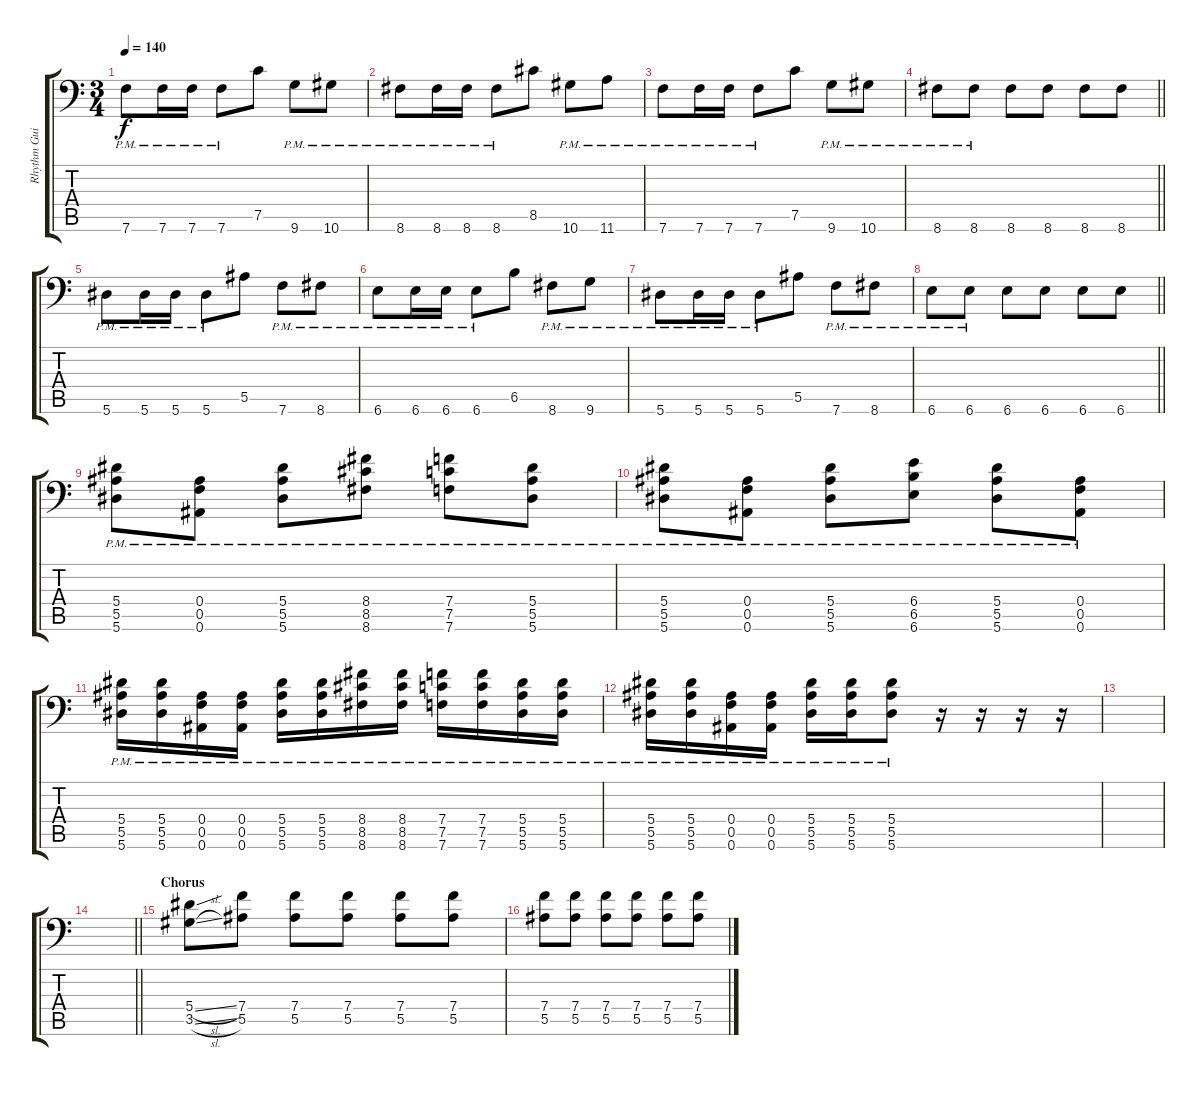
\track ("Rhythm Guitar" "Rhythm Gui") {instrument distortionguitar}
\staff {score tabs}
\tuning (C4 G3 Eb3 Bb2 F2 Bb1) {hide}
\ts (3 4)
\tempo 140
\clef f4
\ks c
7.6{pm}.8{dy f} 7.6{pm}.16 7.6{pm}.16 7.6{pm}.8 7.5.8 9.6{pm}.8 10.6{pm}.8 |
8.6{pm}.8 8.6{pm}.16 8.6{pm}.16 8.6{pm}.8 8.5.8 10.6{pm}.8 11.6{pm}.8 |
7.6{pm}.8 7.6{pm}.16 7.6{pm}.16 7.6{pm}.8 7.5.8 9.6{pm}.8 10.6{pm}.8 |
\barLineRight lightlight
8.6{pm}.8 8.6{pm}.8 8.6.8 8.6.8 8.6.8 8.6.8 |
\section ("" "")
5.6{pm}.8 5.6{pm}.16 5.6{pm}.16 5.6{pm}.8 5.5.8 7.6{pm}.8 8.6{pm}.8 |
6.6{pm}.8 6.6{pm}.16 6.6{pm}.16 6.6{pm}.8 6.5.8 8.6{pm}.8 9.6{pm}.8 |
5.6{pm}.8 5.6{pm}.16 5.6{pm}.16 5.6{pm}.8 5.5.8 7.6{pm}.8 8.6{pm}.8 |
\barLineRight lightlight
6.6{pm}.8 6.6{pm}.8 6.6.8 6.6.8 6.6.8 6.6.8 |
\section ("" "")
(5.4{pm} 5.5{pm} 5.6{pm}).8 (0.4{pm} 0.5{pm} 0.6{pm}).8 (5.4{pm} 5.5{pm} 5.6{pm}).8 (8.4{pm} 8.5{pm} 8.6{pm}).8 (7.4{pm} 7.5{pm} 7.6{pm}).8 (5.4{pm} 5.5{pm} 5.6{pm}).8 |
(5.4{pm} 5.5{pm} 5.6{pm}).8 (0.4{pm} 0.5{pm} 0.6{pm}).8 (5.4{pm} 5.5{pm} 5.6{pm}).8 (6.4{pm} 6.5{pm} 6.6{pm}).8 (5.4{pm} 5.5{pm} 5.6{pm}).8 (0.4{pm} 0.5{pm} 0.6{pm}).8 |
(5.4{pm} 5.5{pm} 5.6{pm}).16 (5.4{pm} 5.5{pm} 5.6{pm}).16 (0.4{pm} 0.5{pm} 0.6{pm}).16 (0.4{pm} 0.5{pm} 0.6{pm}).16 (5.4{pm} 5.5{pm} 5.6{pm}).16 (5.4{pm} 5.5{pm} 5.6{pm}).16 (8.4{pm} 8.5{pm} 8.6{pm}).16 (8.4{pm} 8.5{pm} 8.6{pm}).16 (7.4{pm} 7.5{pm} 7.6{pm}).16 (7.4{pm} 7.5{pm} 7.6{pm}).16 (5.4{pm} 5.5{pm} 5.6{pm}).16 (5.4{pm} 5.5{pm} 5.6{pm}).16 |
(5.4{pm} 5.5{pm} 5.6{pm}).16 (5.4{pm} 5.5{pm} 5.6{pm}).16 (0.4{pm} 0.5{pm} 0.6{pm}).16 (0.4{pm} 0.5{pm} 0.6{pm}).16 (5.4{pm} 5.5{pm} 5.6{pm}).16 (5.4{pm} 5.5{pm} 5.6{pm}).16 (5.4{pm} 5.5{pm} 5.6{pm}).8 r.16 r.16 r.16 r.16 |
|
\barLineRight lightlight
|
\section ("" "Chorus")
(5.4{sl} 3.5{sl}).8 (7.4 5.5).8 (7.4 5.5).8 (7.4 5.5).8 (7.4 5.5).8 (7.4 5.5).8 |
(7.4 5.5).8 (7.4 5.5).8 (7.4 5.5).8 (7.4 5.5).8 (7.4 5.5).8 (7.4 5.5).8
